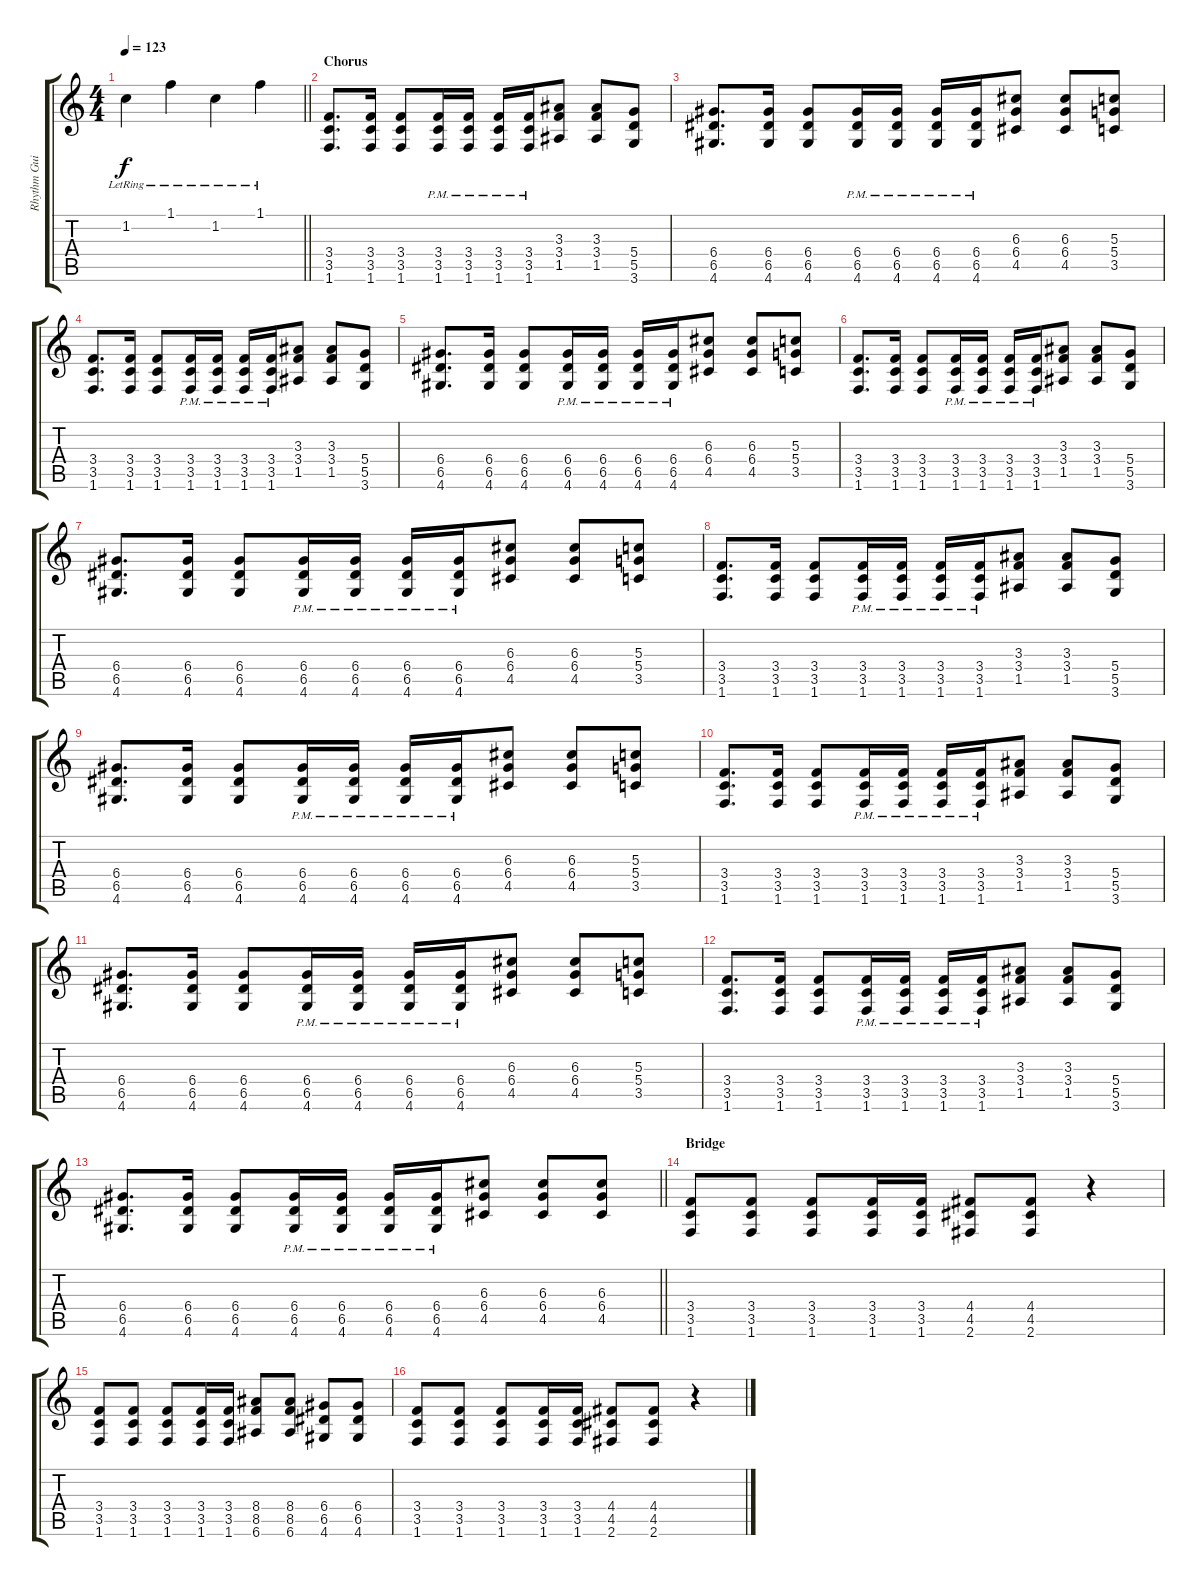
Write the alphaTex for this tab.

\track ("Rhythm Guitar" "Rhythm Gui") {instrument electricguitarclean}
\staff {score tabs}
\tuning (E4 B3 G3 D3 A2 E2) {hide}
\ts (4 4)
\tempo 123
\clef g2
\barLineRight lightlight
\ks c
1.2{lr}.4{dy f} 1.1{lr}.4 1.2{lr}.4 1.1{lr}.4 |
\section ("" "Chorus")
(3.4 3.5 1.6).8{d instrument distortionguitar} (3.4 3.5 1.6).16 (3.4 3.5 1.6).8 (3.4{pm} 3.5{pm} 1.6{pm}).16 (3.4{pm} 3.5{pm} 1.6{pm}).16 (3.4{pm} 3.5{pm} 1.6{pm}).16 (3.4{pm} 3.5{pm} 1.6{pm}).16 (3.3 3.4 1.5).8 (3.3 3.4 1.5).8 (5.4 5.5 3.6).8 |
(6.4 6.5 4.6).8{d} (6.4 6.5 4.6).16 (6.4 6.5 4.6).8 (6.4{pm} 6.5{pm} 4.6{pm}).16 (6.4{pm} 6.5{pm} 4.6{pm}).16 (6.4{pm} 6.5{pm} 4.6{pm}).16 (6.4{pm} 6.5{pm} 4.6{pm}).16 (6.3 6.4 4.5).8 (6.3 6.4 4.5).8 (5.3 5.4 3.5).8 |
(3.4 3.5 1.6).8{d} (3.4 3.5 1.6).16 (3.4 3.5 1.6).8 (3.4{pm} 3.5{pm} 1.6{pm}).16 (3.4{pm} 3.5{pm} 1.6{pm}).16 (3.4{pm} 3.5{pm} 1.6{pm}).16 (3.4{pm} 3.5{pm} 1.6{pm}).16 (3.3 3.4 1.5).8 (3.3 3.4 1.5).8 (5.4 5.5 3.6).8 |
(6.4 6.5 4.6).8{d} (6.4 6.5 4.6).16 (6.4 6.5 4.6).8 (6.4{pm} 6.5{pm} 4.6{pm}).16 (6.4{pm} 6.5{pm} 4.6{pm}).16 (6.4{pm} 6.5{pm} 4.6{pm}).16 (6.4{pm} 6.5{pm} 4.6{pm}).16 (6.3 6.4 4.5).8 (6.3 6.4 4.5).8 (5.3 5.4 3.5).8 |
(3.4 3.5 1.6).8{d} (3.4 3.5 1.6).16 (3.4 3.5 1.6).8 (3.4{pm} 3.5{pm} 1.6{pm}).16 (3.4{pm} 3.5{pm} 1.6{pm}).16 (3.4{pm} 3.5{pm} 1.6{pm}).16 (3.4{pm} 3.5{pm} 1.6{pm}).16 (3.3 3.4 1.5).8 (3.3 3.4 1.5).8 (5.4 5.5 3.6).8 |
(6.4 6.5 4.6).8{d} (6.4 6.5 4.6).16 (6.4 6.5 4.6).8 (6.4{pm} 6.5{pm} 4.6{pm}).16 (6.4{pm} 6.5{pm} 4.6{pm}).16 (6.4{pm} 6.5{pm} 4.6{pm}).16 (6.4{pm} 6.5{pm} 4.6{pm}).16 (6.3 6.4 4.5).8 (6.3 6.4 4.5).8 (5.3 5.4 3.5).8 |
(3.4 3.5 1.6).8{d} (3.4 3.5 1.6).16 (3.4 3.5 1.6).8 (3.4{pm} 3.5{pm} 1.6{pm}).16 (3.4{pm} 3.5{pm} 1.6{pm}).16 (3.4{pm} 3.5{pm} 1.6{pm}).16 (3.4{pm} 3.5{pm} 1.6{pm}).16 (3.3 3.4 1.5).8 (3.3 3.4 1.5).8 (5.4 5.5 3.6).8 |
(6.4 6.5 4.6).8{d} (6.4 6.5 4.6).16 (6.4 6.5 4.6).8 (6.4{pm} 6.5{pm} 4.6{pm}).16 (6.4{pm} 6.5{pm} 4.6{pm}).16 (6.4{pm} 6.5{pm} 4.6{pm}).16 (6.4{pm} 6.5{pm} 4.6{pm}).16 (6.3 6.4 4.5).8 (6.3 6.4 4.5).8 (5.3 5.4 3.5).8 |
(3.4 3.5 1.6).8{d} (3.4 3.5 1.6).16 (3.4 3.5 1.6).8 (3.4{pm} 3.5{pm} 1.6{pm}).16 (3.4{pm} 3.5{pm} 1.6{pm}).16 (3.4{pm} 3.5{pm} 1.6{pm}).16 (3.4{pm} 3.5{pm} 1.6{pm}).16 (3.3 3.4 1.5).8 (3.3 3.4 1.5).8 (5.4 5.5 3.6).8 |
(6.4 6.5 4.6).8{d} (6.4 6.5 4.6).16 (6.4 6.5 4.6).8 (6.4{pm} 6.5{pm} 4.6{pm}).16 (6.4{pm} 6.5{pm} 4.6{pm}).16 (6.4{pm} 6.5{pm} 4.6{pm}).16 (6.4{pm} 6.5{pm} 4.6{pm}).16 (6.3 6.4 4.5).8 (6.3 6.4 4.5).8 (5.3 5.4 3.5).8 |
(3.4 3.5 1.6).8{d} (3.4 3.5 1.6).16 (3.4 3.5 1.6).8 (3.4{pm} 3.5{pm} 1.6{pm}).16 (3.4{pm} 3.5{pm} 1.6{pm}).16 (3.4{pm} 3.5{pm} 1.6{pm}).16 (3.4{pm} 3.5{pm} 1.6{pm}).16 (3.3 3.4 1.5).8 (3.3 3.4 1.5).8 (5.4 5.5 3.6).8 |
\barLineRight lightlight
(6.4 6.5 4.6).8{d} (6.4 6.5 4.6).16 (6.4 6.5 4.6).8 (6.4{pm} 6.5{pm} 4.6{pm}).16 (6.4{pm} 6.5{pm} 4.6{pm}).16 (6.4{pm} 6.5{pm} 4.6{pm}).16 (6.4{pm} 6.5{pm} 4.6{pm}).16 (6.3 6.4 4.5).8 (6.3 6.4 4.5).8 (6.3 6.4 4.5).8 |
\section ("" "Bridge")
(3.4 3.5 1.6).8 (3.4 3.5 1.6).8 (3.4 3.5 1.6).8 (3.4 3.5 1.6).16 (3.4 3.5 1.6).16 (4.4 4.5 2.6).8 (4.4 4.5 2.6).8 r.4 |
(3.4 3.5 1.6).8 (3.4 3.5 1.6).8 (3.4 3.5 1.6).8 (3.4 3.5 1.6).16 (3.4 3.5 1.6).16 (8.4 8.5 6.6).8 (8.4 8.5 6.6).8 (6.4 6.5 4.6).8 (6.4 6.5 4.6).8 |
(3.4 3.5 1.6).8 (3.4 3.5 1.6).8 (3.4 3.5 1.6).8 (3.4 3.5 1.6).16 (3.4 3.5 1.6).16 (4.4 4.5 2.6).8 (4.4 4.5 2.6).8 r.4
